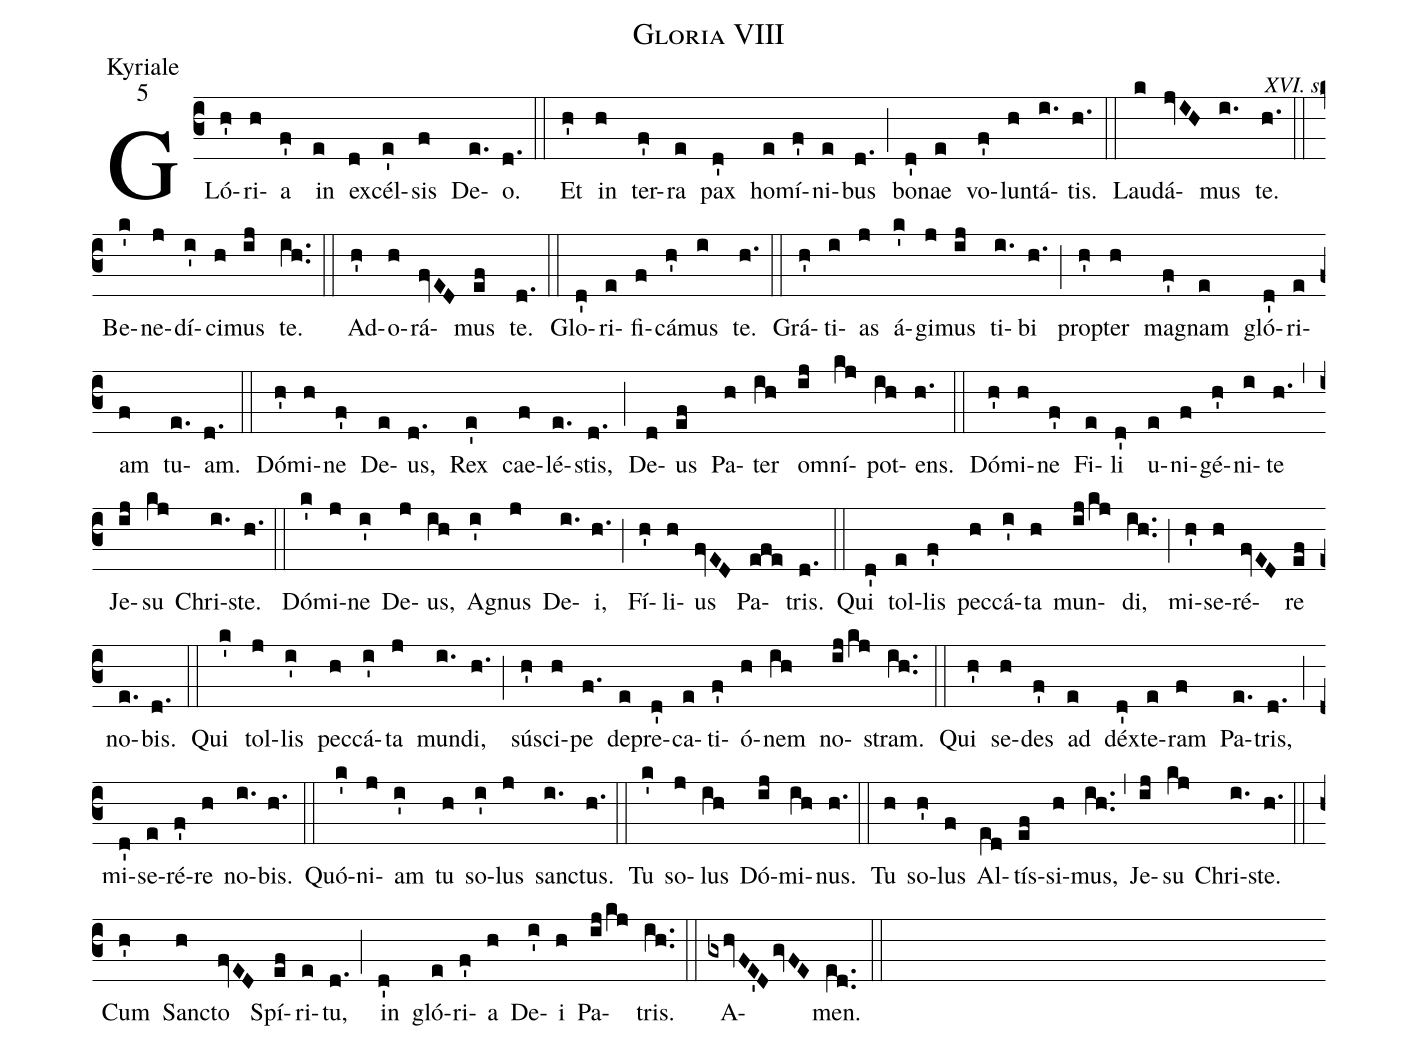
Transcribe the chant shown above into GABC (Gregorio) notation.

name:Gloria VIII;
office-part:Kyriale;
mode:5;
commentary:XVI. s.;
%%
(c3) GLó(h')ri(h)a(f') in(e) ex(d)cél(e')sis(f) De(e.)o.(d.) (::) Et(h') in(h) ter(f')ra(e) pax(d') ho(e)mí(f')ni(e)bus(d.) (;) bo(d')nae(e) vo(f')lun(h)tá(i.)tis.(h.) (::) Lau(k)dá(jvIH)mus(i.) te.(h.) (::) Be(k')ne(j)dí(i')ci(h)mus(ij) te.(ih..) (::) Ad(h')o(h)rá(fvED)mus(ef) te.(d.) (::) Glo(d')ri(e)fi(f)cá(h')mus(i) te.(h.) (::) Grá(h')ti(i)as(j) á(k')gi(j)mus(ij) ti(i.)bi(h.) (;) pro(h')pter(h) ma(f')gnam(e) gló(d')ri(e)am(f) tu(e.)am.(d.) (::) Dó(h')mi(h)ne(f') De(e)us,(d.) Rex(e') cae(f)lé(e.)stis,(d.) (;) De(d)us(ef) Pa(h)ter(ih) o(ij)mní(kj)pot(ih)ens.(h.) (::) Dó(h')mi(h)ne(f') Fi(e)li(d') u(e)ni(f)gé(h')ni(i)te(h.) (,) Je(ij)su(kj) Chri(i.)ste.(h.) (::) Dó(k')mi(j)ne(i') De(j)us,(ih) A(i')gnus(j) De(i.)i,(h.) (;) Fí(h')li(h)us(fvED) Pa(efe)tris.(d.) (::) Qui(d') tol(e)lis(f') pec(h)cá(i')ta(h) mun(ij/kj)di,(ih..) (;) mi(h')se(h)ré(fvED)re(ef) no(e.)bis.(d.) (::) Qui(k') tol(j)lis(i') pec(h)cá(i')ta(j) mun(i.)di,(h.) (;) sús(h')ci(h)pe(f.) de(e)pre(d')ca(e)ti(f')ó(h)nem(ih) no(ij/kj)stram.(ih..) (::) Qui(h') se(h)des(f') ad(e) déx(d')te(e)ram(f) Pa(e.)tris,(d.) (;) mi(d')se(e)ré(f')re(h) no(i.)bis.(h.) (::) Quó(k')ni(j)am(i') tu(h) so(i')lus(j) san(i.)ctus.(h.) (::) Tu(k') so(j)lus(ih) Dó(ij)mi(ih)nus.(h.) (::) Tu(h) so(h')lus(f) Al(e[ll:1]d)tís(ef)si(h)mus,(ih..) (,) Je(ij)su(kj) Chri(i.)ste.(h.) (::) Cum(h') San(h)cto(fvED) Spí(ef)ri(e)tu,(d.) (;) in(d') gló(e)ri(f')a(h) De(i')i(h) Pa(ij/kj)tris.(ih..) (::) A(gxhvFE'DgvFE)men.(e[ll:1]d..) (::)
